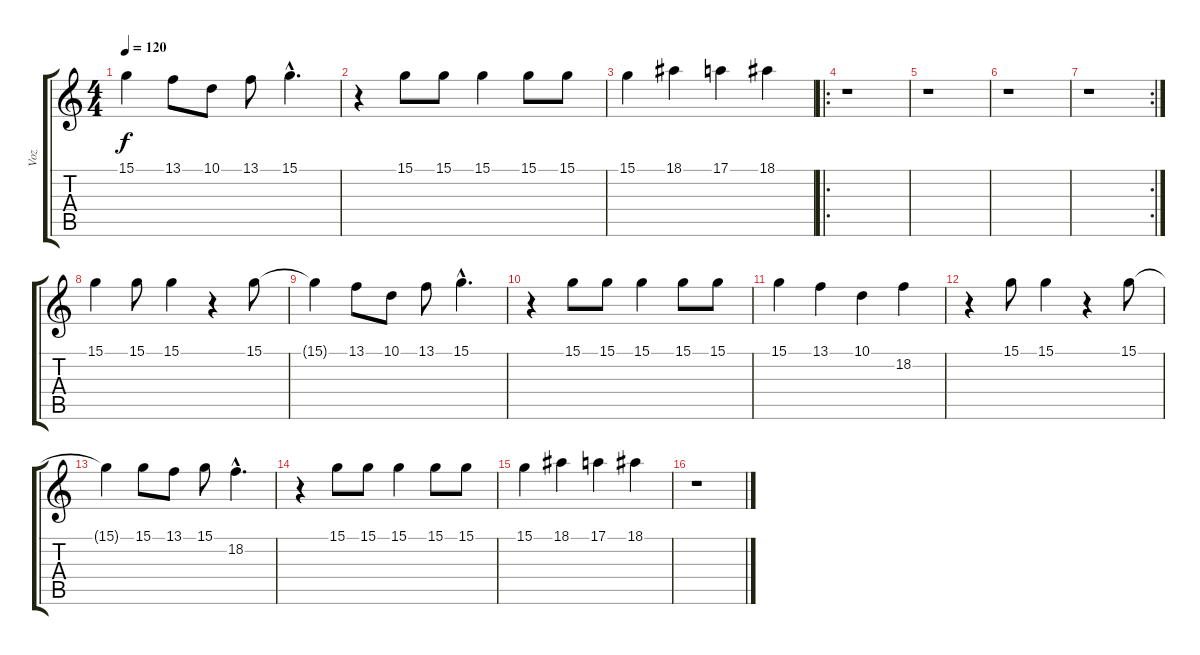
\track ("Voz" "Voz") {instrument lead2sawtooth}
\staff {score tabs}
\tuning (E4 B3 G3 D3 A2 E2) {hide}
\ts (4 4)
\tempo 120
\clef g2
\ks c
15.1{t}.4{dy f} 13.1.8 10.1.8 13.1.8 15.1{hac}.4{d} |
r.4 15.1.8 15.1.8 15.1.4 15.1.8 15.1.8 |
15.1.4 18.1.4 17.1.4 18.1.4 |
\ro
r.1 |
r.1 |
r.1 |
\rc 2
r.1 |
15.1.4 15.1.8 15.1.4 r.4 15.1.8 |
15.1{t}.4 13.1.8 10.1.8 13.1.8 15.1{hac}.4{d} |
r.4 15.1.8 15.1.8 15.1.4 15.1.8 15.1.8 |
15.1.4 13.1.4 10.1.4 18.2.4 |
r.4 15.1.8 15.1.4 r.4 15.1.8 |
15.1{t}.4 15.1.8 13.1.8 15.1.8 18.2{hac}.4{d} |
r.4 15.1.8 15.1.8 15.1.4 15.1.8 15.1.8 |
15.1.4 18.1.4 17.1.4 18.1.4 |
r.1
